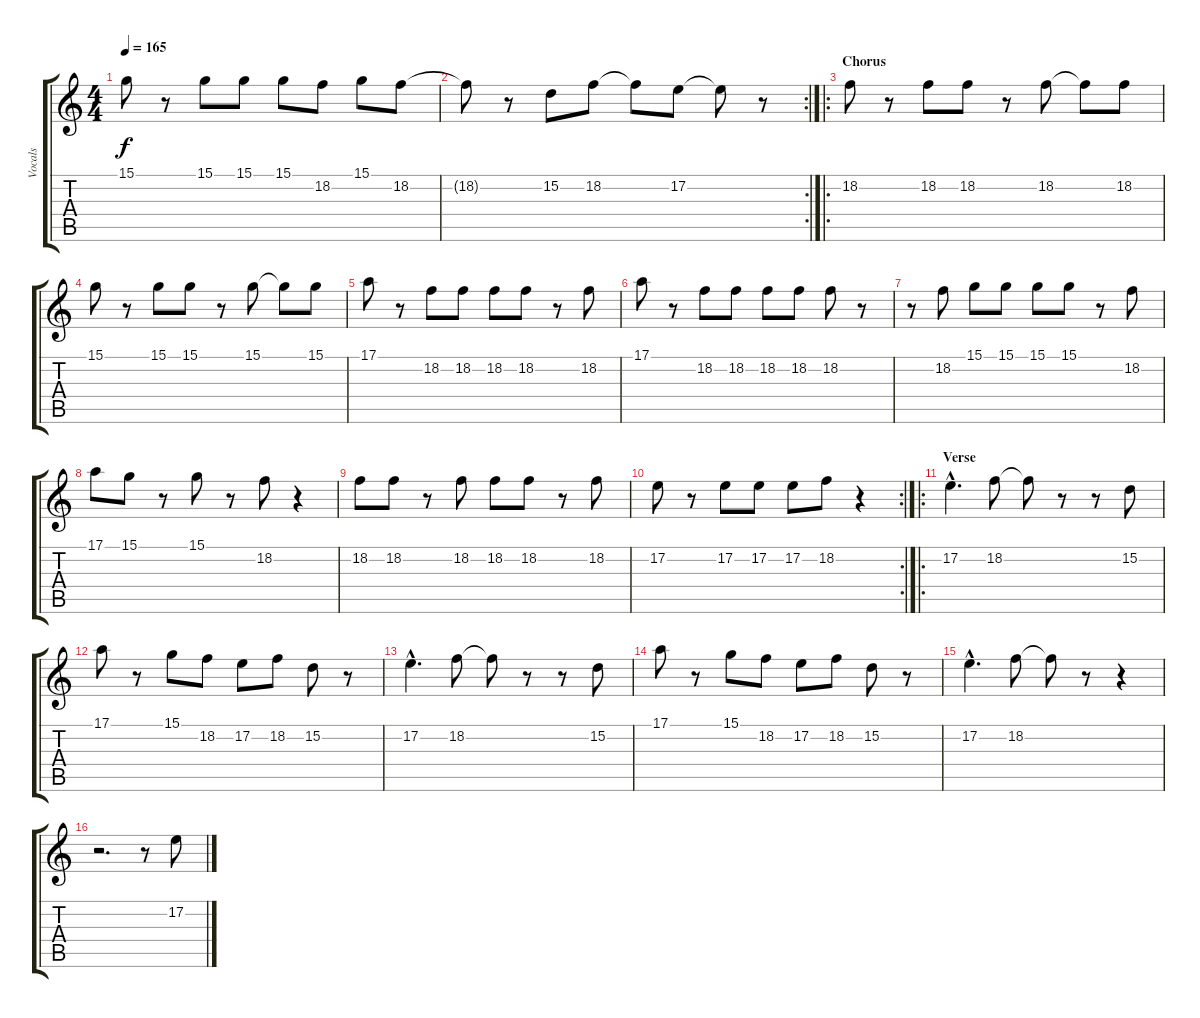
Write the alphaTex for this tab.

\track ("Vocals" "Vocals") {instrument englishhorn}
\staff {score tabs}
\tuning (E4 B3 G3 D3 A2 E2) {hide}
\ts (4 4)
\tempo 165
\clef g2
\ks c
15.1.8{dy f} r.8 15.1.8 15.1.8 15.1.8 18.2.8 15.1.8 18.2.8 |
\rc 2
18.2{t}.8 r.8 15.2.8 18.2.8 18.2{t}.8 17.2.8 17.2{t}.8 r.8 |
\ro
\section ("" "Chorus")
18.2.8 r.8 18.2.8 18.2.8 r.8 18.2.8 18.2{t}.8 18.2.8 |
15.1.8 r.8 15.1.8 15.1.8 r.8 15.1.8 15.1{t}.8 15.1.8 |
17.1.8 r.8 18.2.8 18.2.8 18.2.8 18.2.8 r.8 18.2.8 |
17.1.8 r.8 18.2.8 18.2.8 18.2.8 18.2.8 18.2.8 r.8 |
r.8 18.2.8 15.1.8 15.1.8 15.1.8 15.1.8 r.8 18.2.8 |
17.1.8 15.1.8 r.8 15.1.8 r.8 18.2.8 r.4 |
18.2.8 18.2.8 r.8 18.2.8 18.2.8 18.2.8 r.8 18.2.8 |
\rc 2
17.2.8 r.8 17.2.8 17.2.8 17.2.8 18.2.8 r.4 |
\ro
\section ("" "Verse")
17.2{hac}.4{d} 18.2.8 18.2{t}.8 r.8 r.8 15.2.8 |
17.1.8 r.8 15.1.8 18.2.8 17.2.8 18.2.8 15.2.8 r.8 |
17.2{hac}.4{d} 18.2.8 18.2{t}.8 r.8 r.8 15.2.8 |
17.1.8 r.8 15.1.8 18.2.8 17.2.8 18.2.8 15.2.8 r.8 |
17.2{hac}.4{d} 18.2.8 18.2{t}.8 r.8 r.4 |
r.2{d} r.8 17.2.8
